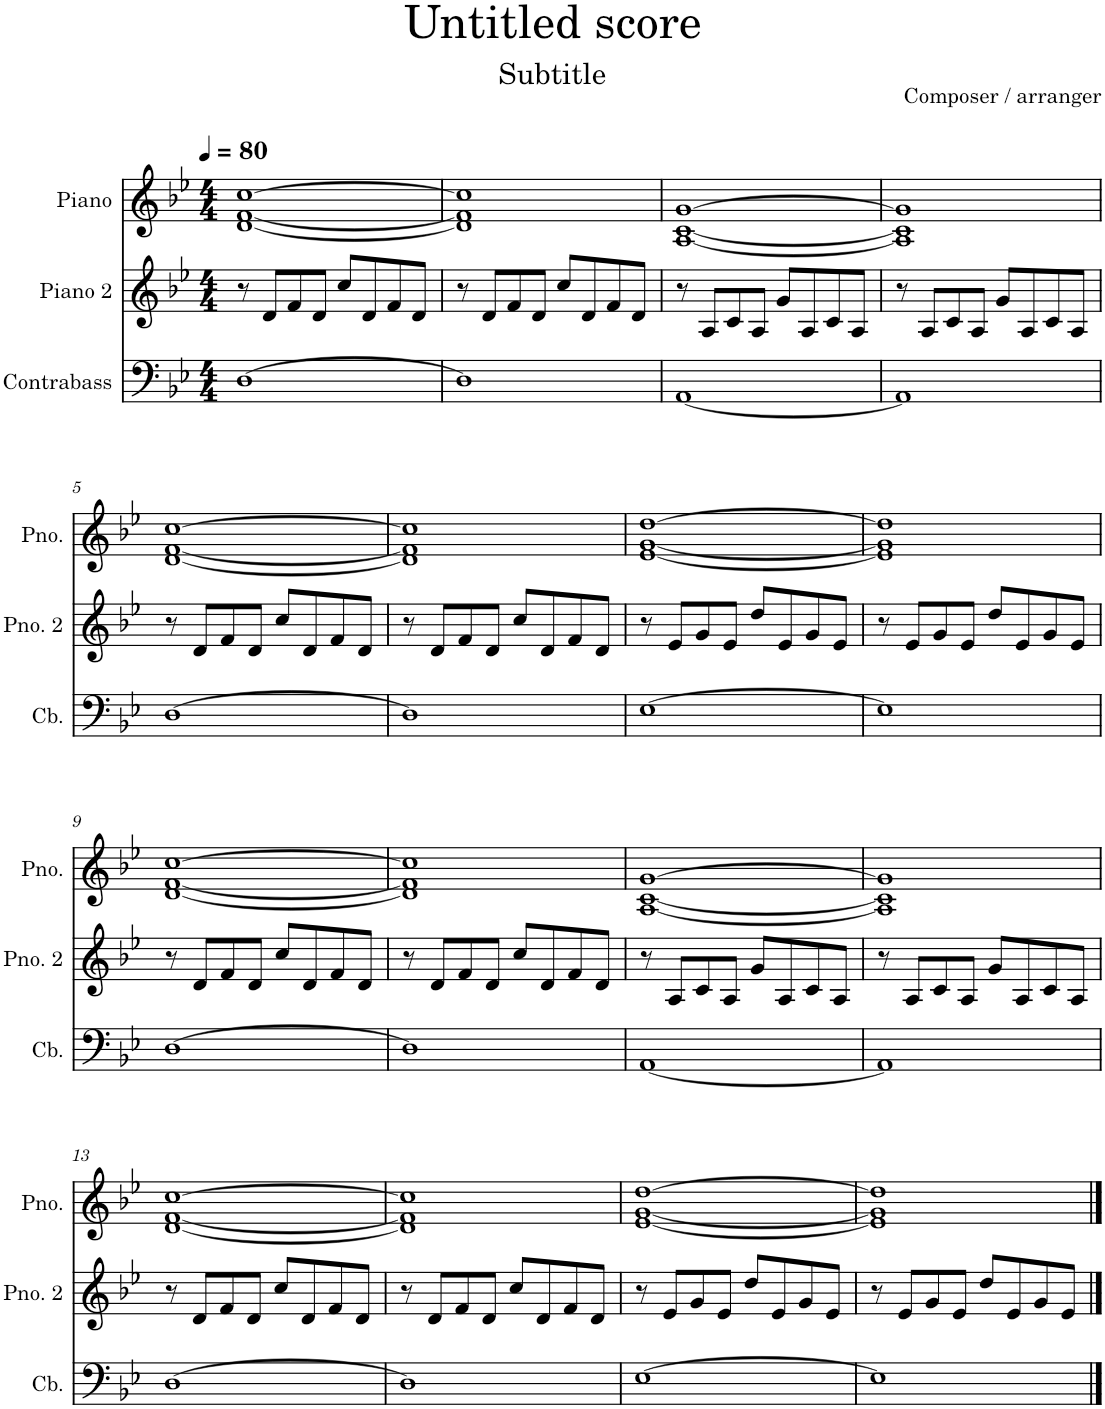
**kern	**kern	**kern
*part3	*part2	*part1
*staff3	*staff2	*staff1
*I"Contrabass	*I"Piano 2	*I"Piano
*I'Cb.	*I'Pno. 2	*I'Pno.
*clefF4	*clefG2	*clefG2
*Trd7c12	*	*
*k[b-e-]	*k[b-e-]	*k[b-e-]
*M4/4	*M4/4	*M4/4
*MM80	*MM80	*MM80
=1	=1	=1
[1D	8r	[1d [1f [1cc
.	8d/L	.
.	8f/	.
.	8d/J	.
.	8cc/L	.
.	8d/	.
.	8f/	.
.	8d/J	.
=2	=2	=2
1D]	8r	1d] 1f] 1cc]
.	8d/L	.
.	8f/	.
.	8d/J	.
.	8cc/L	.
.	8d/	.
.	8f/	.
.	8d/J	.
=3	=3	=3
[1AA	8r	[1A [1c [1g
.	8A/L	.
.	8c/	.
.	8A/J	.
.	8g/L	.
.	8A/	.
.	8c/	.
.	8A/J	.
=4	=4	=4
1AA]	8r	1A] 1c] 1g]
.	8A/L	.
.	8c/	.
.	8A/J	.
.	8g/L	.
.	8A/	.
.	8c/	.
.	8A/J	.
!!LO:LB:g=z
=5	=5	=5
[1D	8r	[1d [1f [1cc
.	8d/L	.
.	8f/	.
.	8d/J	.
.	8cc/L	.
.	8d/	.
.	8f/	.
.	8d/J	.
=6	=6	=6
1D]	8r	1d] 1f] 1cc]
.	8d/L	.
.	8f/	.
.	8d/J	.
.	8cc/L	.
.	8d/	.
.	8f/	.
.	8d/J	.
=7	=7	=7
[1E-	8r	[1e- [1g [1dd
.	8e-/L	.
.	8g/	.
.	8e-/J	.
.	8dd/L	.
.	8e-/	.
.	8g/	.
.	8e-/J	.
=8	=8	=8
1E-]	8r	1e-] 1g] 1dd]
.	8e-/L	.
.	8g/	.
.	8e-/J	.
.	8dd/L	.
.	8e-/	.
.	8g/	.
.	8e-/J	.
!!LO:LB:g=z
=9	=9	=9
[1D	8r	[1d [1f [1cc
.	8d/L	.
.	8f/	.
.	8d/J	.
.	8cc/L	.
.	8d/	.
.	8f/	.
.	8d/J	.
=10	=10	=10
1D]	8r	1d] 1f] 1cc]
.	8d/L	.
.	8f/	.
.	8d/J	.
.	8cc/L	.
.	8d/	.
.	8f/	.
.	8d/J	.
=11	=11	=11
[1AA	8r	[1A [1c [1g
.	8A/L	.
.	8c/	.
.	8A/J	.
.	8g/L	.
.	8A/	.
.	8c/	.
.	8A/J	.
=12	=12	=12
1AA]	8r	1A] 1c] 1g]
.	8A/L	.
.	8c/	.
.	8A/J	.
.	8g/L	.
.	8A/	.
.	8c/	.
.	8A/J	.
!!LO:LB:g=z
=13	=13	=13
[1D	8r	[1d [1f [1cc
.	8d/L	.
.	8f/	.
.	8d/J	.
.	8cc/L	.
.	8d/	.
.	8f/	.
.	8d/J	.
=14	=14	=14
1D]	8r	1d] 1f] 1cc]
.	8d/L	.
.	8f/	.
.	8d/J	.
.	8cc/L	.
.	8d/	.
.	8f/	.
.	8d/J	.
=15	=15	=15
[1E-	8r	[1e- [1g [1dd
.	8e-/L	.
.	8g/	.
.	8e-/J	.
.	8dd/L	.
.	8e-/	.
.	8g/	.
.	8e-/J	.
=16	=16	=16
1E-]	8r	1e-] 1g] 1dd]
.	8e-/L	.
.	8g/	.
.	8e-/J	.
.	8dd/L	.
.	8e-/	.
.	8g/	.
.	8e-/J	.
==	==	==
*-	*-	*-
